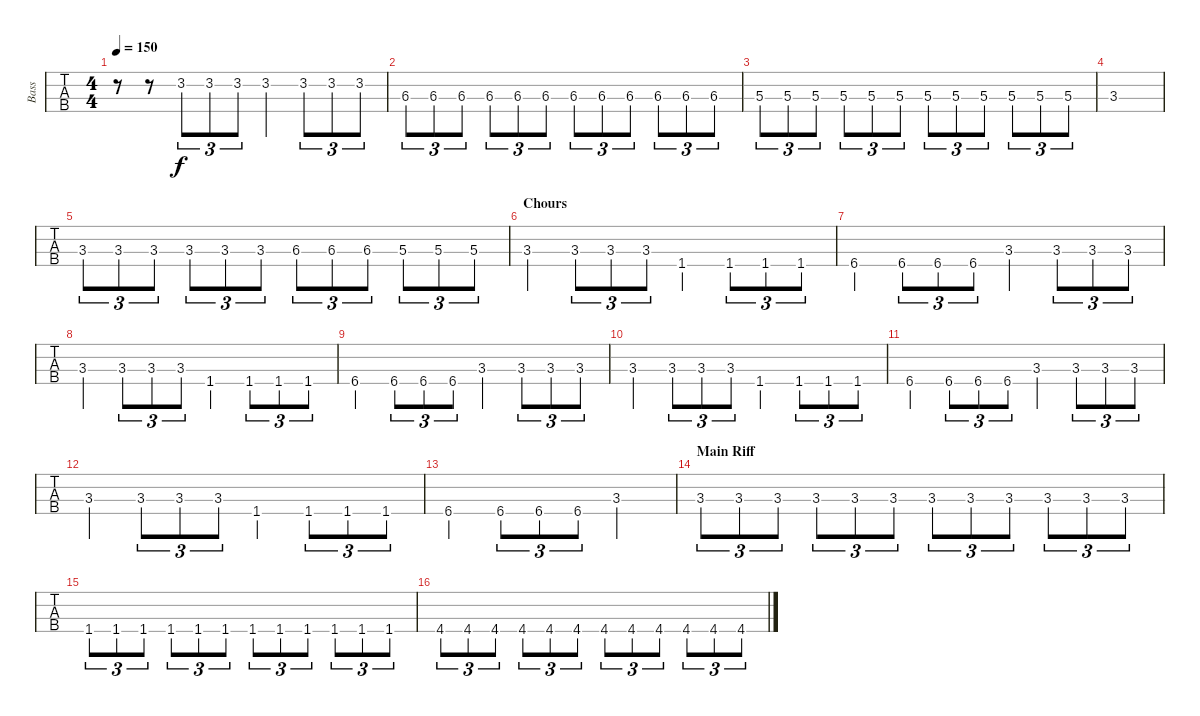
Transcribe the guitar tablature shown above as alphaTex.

\track ("Bass" "Bass") {instrument electricbassfinger}
\staff {tabs}
\tuning (G2 D2 A1 E1) {hide}
\ts (4 4)
\tempo 150
\clef f4
\ks c
r.8{dy f} r.8 3.2.8{tu (3 2)} 3.2.8{tu (3 2)} 3.2.8{tu (3 2)} 3.2.4 3.2.8{tu (3 2)} 3.2.8{tu (3 2)} 3.2.8{tu (3 2)} |
6.3.8{tu (3 2)} 6.3.8{tu (3 2)} 6.3.8{tu (3 2)} 6.3.8{tu (3 2)} 6.3.8{tu (3 2)} 6.3.8{tu (3 2)} 6.3.8{tu (3 2)} 6.3.8{tu (3 2)} 6.3.8{tu (3 2)} 6.3.8{tu (3 2)} 6.3.8{tu (3 2)} 6.3.8{tu (3 2)} |
5.3.8{tu (3 2)} 5.3.8{tu (3 2)} 5.3.8{tu (3 2)} 5.3.8{tu (3 2)} 5.3.8{tu (3 2)} 5.3.8{tu (3 2)} 5.3.8{tu (3 2)} 5.3.8{tu (3 2)} 5.3.8{tu (3 2)} 5.3.8{tu (3 2)} 5.3.8{tu (3 2)} 5.3.8{tu (3 2)} |
3.3.1 |
3.3.8{tu (3 2)} 3.3.8{tu (3 2)} 3.3.8{tu (3 2)} 3.3.8{tu (3 2)} 3.3.8{tu (3 2)} 3.3.8{tu (3 2)} 6.3.8{tu (3 2)} 6.3.8{tu (3 2)} 6.3.8{tu (3 2)} 5.3.8{tu (3 2)} 5.3.8{tu (3 2)} 5.3.8{tu (3 2)} |
\section ("" "Chours")
3.3.4 3.3.8{tu (3 2)} 3.3.8{tu (3 2)} 3.3.8{tu (3 2)} 1.4.4 1.4.8{tu (3 2)} 1.4.8{tu (3 2)} 1.4.8{tu (3 2)} |
6.4.4 6.4.8{tu (3 2)} 6.4.8{tu (3 2)} 6.4.8{tu (3 2)} 3.3.4 3.3.8{tu (3 2)} 3.3.8{tu (3 2)} 3.3.8{tu (3 2)} |
3.3.4 3.3.8{tu (3 2)} 3.3.8{tu (3 2)} 3.3.8{tu (3 2)} 1.4.4 1.4.8{tu (3 2)} 1.4.8{tu (3 2)} 1.4.8{tu (3 2)} |
6.4.4 6.4.8{tu (3 2)} 6.4.8{tu (3 2)} 6.4.8{tu (3 2)} 3.3.4 3.3.8{tu (3 2)} 3.3.8{tu (3 2)} 3.3.8{tu (3 2)} |
3.3.4 3.3.8{tu (3 2)} 3.3.8{tu (3 2)} 3.3.8{tu (3 2)} 1.4.4 1.4.8{tu (3 2)} 1.4.8{tu (3 2)} 1.4.8{tu (3 2)} |
6.4.4 6.4.8{tu (3 2)} 6.4.8{tu (3 2)} 6.4.8{tu (3 2)} 3.3.4 3.3.8{tu (3 2)} 3.3.8{tu (3 2)} 3.3.8{tu (3 2)} |
3.3.4 3.3.8{tu (3 2)} 3.3.8{tu (3 2)} 3.3.8{tu (3 2)} 1.4.4 1.4.8{tu (3 2)} 1.4.8{tu (3 2)} 1.4.8{tu (3 2)} |
6.4.4 6.4.8{tu (3 2)} 6.4.8{tu (3 2)} 6.4.8{tu (3 2)} 3.3.2 |
\section ("" "Main Riff")
3.3.8{tu (3 2)} 3.3.8{tu (3 2)} 3.3.8{tu (3 2)} 3.3.8{tu (3 2)} 3.3.8{tu (3 2)} 3.3.8{tu (3 2)} 3.3.8{tu (3 2)} 3.3.8{tu (3 2)} 3.3.8{tu (3 2)} 3.3.8{tu (3 2)} 3.3.8{tu (3 2)} 3.3.8{tu (3 2)} |
1.4.8{tu (3 2)} 1.4.8{tu (3 2)} 1.4.8{tu (3 2)} 1.4.8{tu (3 2)} 1.4.8{tu (3 2)} 1.4.8{tu (3 2)} 1.4.8{tu (3 2)} 1.4.8{tu (3 2)} 1.4.8{tu (3 2)} 1.4.8{tu (3 2)} 1.4.8{tu (3 2)} 1.4.8{tu (3 2)} |
4.4.8{tu (3 2)} 4.4.8{tu (3 2)} 4.4.8{tu (3 2)} 4.4.8{tu (3 2)} 4.4.8{tu (3 2)} 4.4.8{tu (3 2)} 4.4.8{tu (3 2)} 4.4.8{tu (3 2)} 4.4.8{tu (3 2)} 4.4.8{tu (3 2)} 4.4.8{tu (3 2)} 4.4.8{tu (3 2)}
